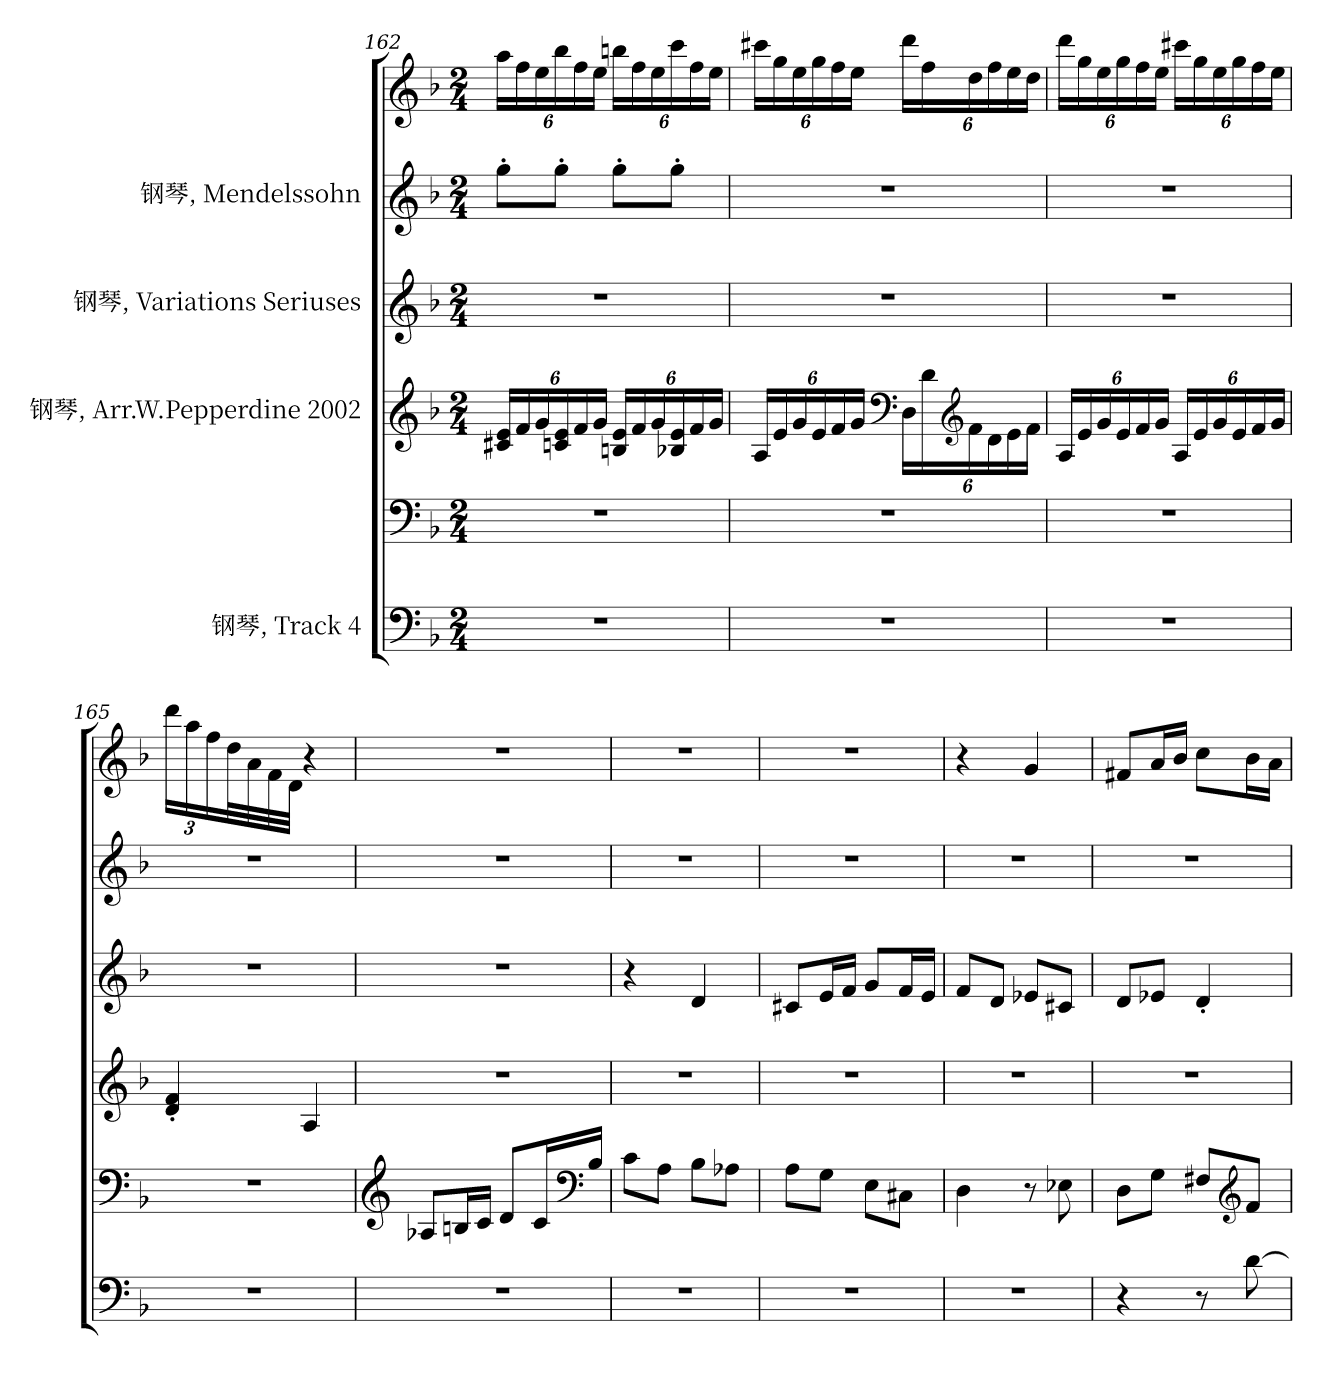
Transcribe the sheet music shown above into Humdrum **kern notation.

**kern	**kern	**kern	**kern	**kern	**kern
*part4	*part4	*part3	*part2	*part1	*part1
*staff6	*staff5	*staff4	*staff3	*staff2	*staff1
*I"钢琴, Track 4	*	*I"钢琴, Arr.W.Pepperdine 2002	*I"钢琴, Variations Seriuses	*I"钢琴, Mendelssohn	*
*clefF4	*clefF4	*clefG2	*clefG2	*clefG2	*clefG2
*k[b-]	*k[b-]	*k[b-]	*k[b-]	*k[b-]	*k[b-]
*M2/4	*M2/4	*M2/4	*M2/4	*M2/4	*M2/4
*	*	*Xbrackettup	*	*	*Xbrackettup
=162	=162	=162	=162	=162	=162
2r	2r	24c#X/ 24e/LL	2r	8gg'\L	24aa\LL
.	.	24f/	.	.	24ff\
.	.	24g/	.	.	24ee\
.	.	24cn/ 24e/	.	8gg'\J	24bb-\
.	.	24f/	.	.	24ff\
.	.	24g/JJ	.	.	24ee\JJ
.	.	24Bn/ 24e/LL	.	8gg'\L	24bbn\LL
.	.	24f/	.	.	24ff\
.	.	24g/	.	.	24ee\
.	.	24B-X/ 24e/	.	8gg'\J	24ccc\
.	.	24f/	.	.	24ff\
.	.	24g/JJ	.	.	24ee\JJ
=163	=163	=163	=163	=163	=163
2r	2r	24A/LL	2r	2r	24ccc#X\LL
.	.	24e/	.	.	24gg\
.	.	24g/	.	.	24ee\
.	.	24e/	.	.	24gg\
.	.	24f/	.	.	24ff\
.	.	24g/JJ	.	.	24ee\JJ
*	*	*clefF4	*	*	*
.	.	24D\LL	.	.	24ddd\LL
.	.	24d\	.	.	24ff\
*	*	*clefG2	*	*	*
.	.	24f\	.	.	24dd\
.	.	24d\	.	.	24ff\
.	.	24e\	.	.	24ee\
.	.	24f\JJ	.	.	24dd\JJ
!!LO:PB:g=z
=164	=164	=164	=164	=164	=164
2r	2r	24A/LL	2r	2r	24ddd\LL
.	.	24e/	.	.	24gg\
.	.	24g/	.	.	24ee\
.	.	24e/	.	.	24gg\
.	.	24f/	.	.	24ff\
.	.	24g/JJ	.	.	24ee\JJ
.	.	24A/LL	.	.	24ccc#X\LL
.	.	24e/	.	.	24gg\
.	.	24g/	.	.	24ee\
.	.	24e/	.	.	24gg\
.	.	24f/	.	.	24ff\
.	.	24g/JJ	.	.	24ee\JJ
=165	=165	=165	=165	=165	=165
2r	2r	4d/' 4f/'	2r	2r	24ddd\LL
.	.	.	.	.	24aa\
.	.	.	.	.	24ff\
.	.	.	.	.	32dd\L
.	.	.	.	.	32a\
.	.	.	.	.	32f\
.	.	.	.	.	32d\JJJ
.	.	4A/	.	.	4r
=166	=166	=166	=166	=166	=166
*	*clefG2	*	*	*	*
2r	8A-X/L	2r	2r	2r	2r
.	16Bn/L	.	.	.	.
.	16c/JJ	.	.	.	.
.	8d/L	.	.	.	.
.	16c/L	.	.	.	.
*	*clefF4	*	*	*	*
.	16B/JJ	.	.	.	.
=167	=167	=167	=167	=167	=167
2r	8c\L	2r	4r	2r	2r
.	8A\J	.	.	.	.
.	8B-\L	.	4d/	.	.
.	8A-X\J	.	.	.	.
!!LO:LB:g=z
=168	=168	=168	=168	=168	=168
2r	8A\L	2r	8c#X/L	2r	2r
.	8G\J	.	16e/L	.	.
.	.	.	16f/JJ	.	.
.	8E\L	.	8g/L	.	.
.	8C#X\J	.	16f/L	.	.
.	.	.	16e/JJ	.	.
=169	=169	=169	=169	=169	=169
2r	4D\	2r	8f/L	2r	4r
.	.	.	8d/J	.	.
.	8r	.	8e-X/L	.	4g/
.	8E-X\	.	8c#X/J	.	.
=170	=170	=170	=170	=170	=170
4r	8D\L	2r	8d/L	2r	8f#X/L
.	8G\J	.	8e-X/J	.	16a/L
.	.	.	.	.	16b-/JJ
8r	8F#X/L	.	4d'/	.	8cc\L
*	*clefG2	*	*	*	*
[8d\	8f/J	.	.	.	16b-\L
.	.	.	.	.	16a\JJ
=	=	=	=	=	=
*-	*-	*-	*-	*-	*-
